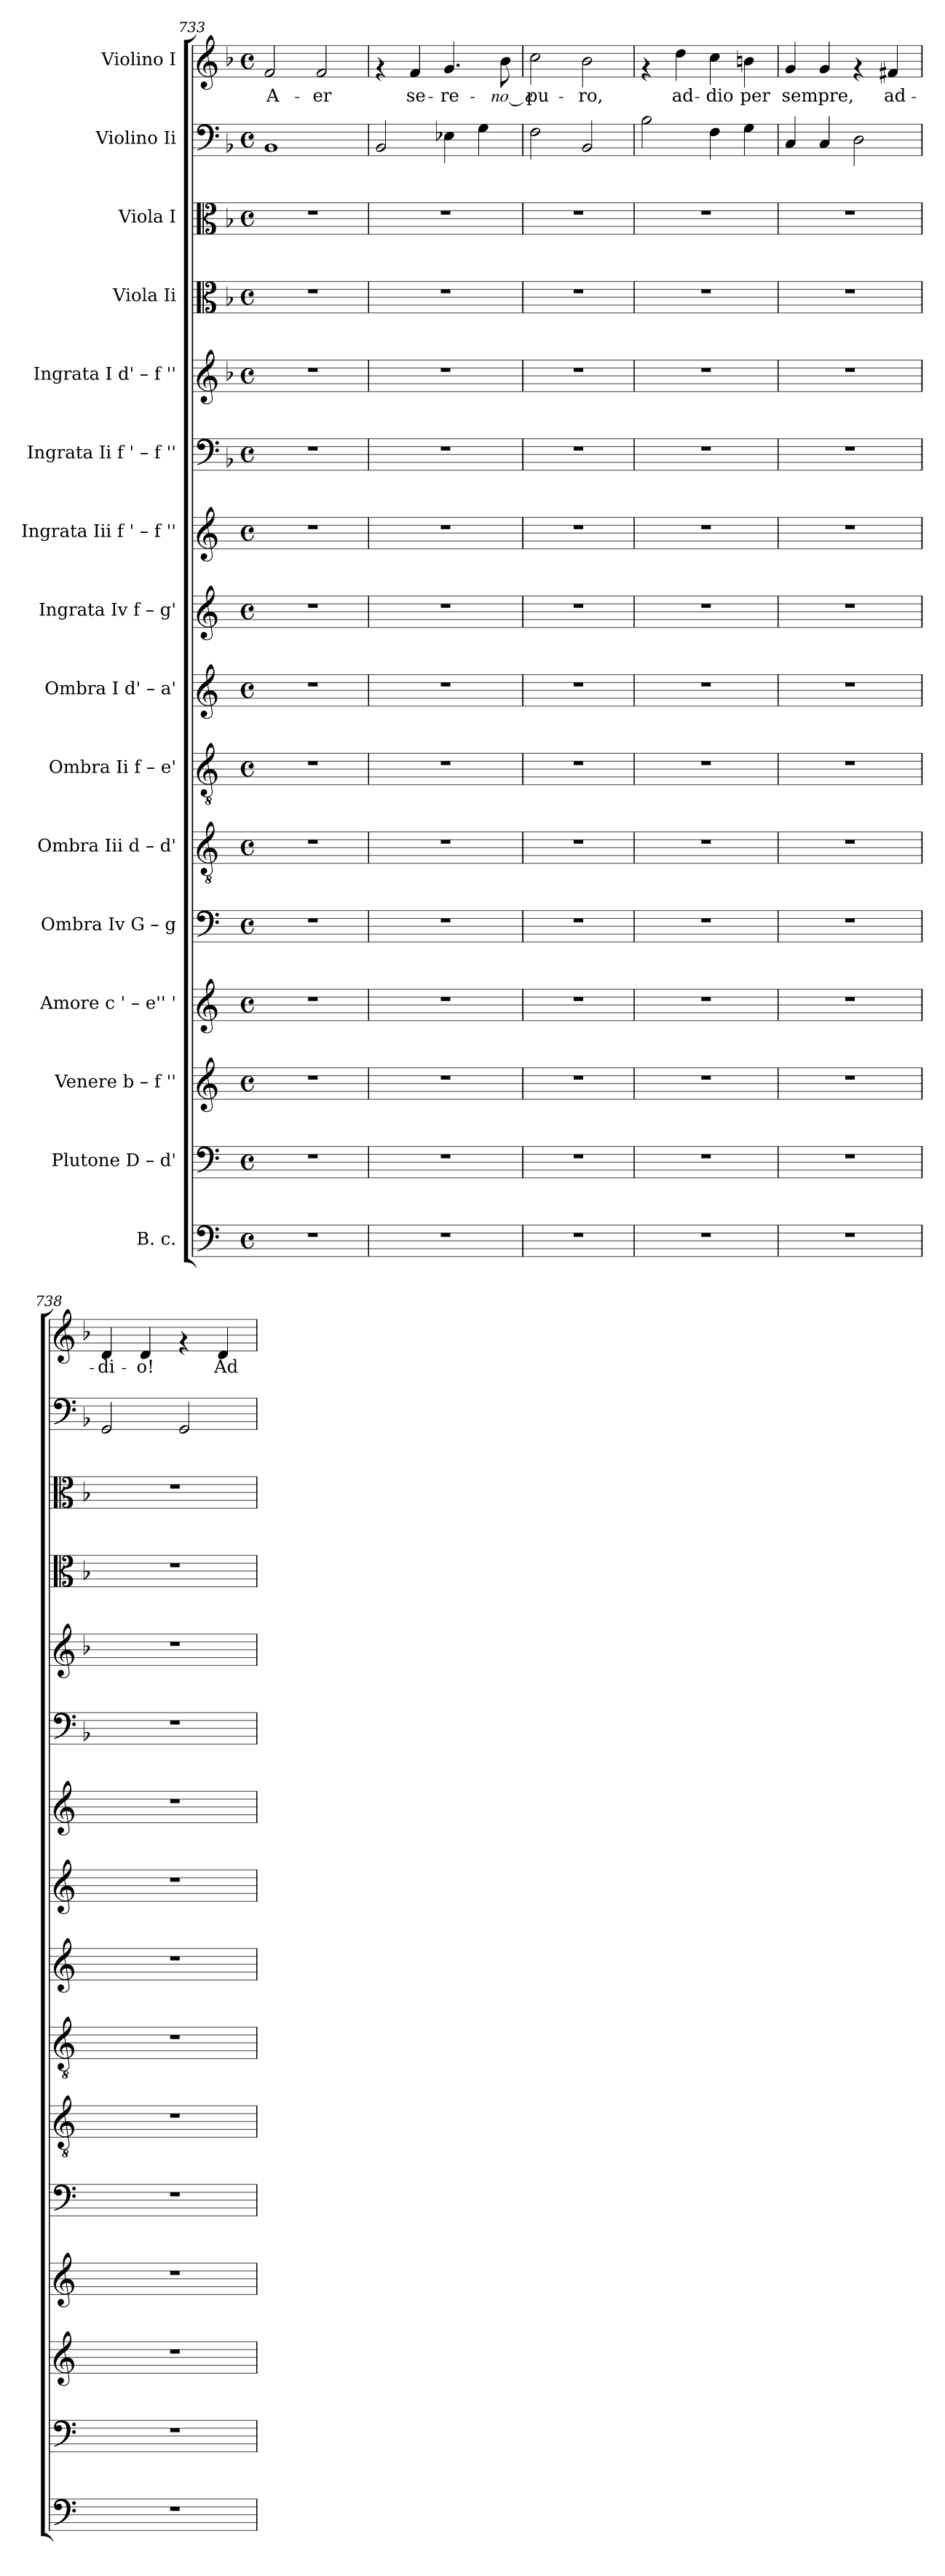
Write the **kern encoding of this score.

**kern	**kern	**kern	**kern	**kern	**kern	**kern	**kern	**kern	**kern	**kern	**kern	**kern	**kern	**kern	**kern	**text
*part16	*part15	*part14	*part13	*part12	*part11	*part10	*part9	*part8	*part7	*part6	*part5	*part4	*part3	*part2	*part1	*part1
*staff16	*staff15	*staff14	*staff13	*staff12	*staff11	*staff10	*staff9	*staff8	*staff7	*staff6	*staff5	*staff4	*staff3	*staff2	*staff1	*staff1
*I"B. c.	*I"Plutone  D – d'	*I"Venere  b – f ''	*I"Amore  c ' – e''  '	*I"Ombra Iv  G – g	*I"Ombra Iii  d – d'	*I"Ombra Ii  f – e'	*I"Ombra I  d' – a'	*I"Ingrata Iv  f – g'	*I"Ingrata Iii  f ' – f ''	*I"Ingrata Ii  f ' – f ''	*I"Ingrata I  d' – f ''	*I"Viola Ii	*I"Viola I	*I"Violino Ii	*I"Violino I	*
*clefF4	*clefF4	*clefG2	*clefG2	*clefF4	*clefGv2	*clefGv2	*clefG2	*clefG2	*clefG2	*clefF4	*clefG2	*clefC3	*clefC3	*clefF4	*clefG2	*
*k[]	*k[]	*k[]	*k[]	*k[]	*k[]	*k[]	*k[]	*k[]	*k[]	*k[b-]	*k[b-]	*k[b-]	*k[b-]	*k[b-]	*k[b-]	*
*C:	*C:	*C:	*C:	*C:	*C:	*C:	*C:	*C:	*C:	*F:	*F:	*F:	*F:	*F:	*F:	*
*M4/4	*M4/4	*M4/4	*M4/4	*M4/4	*M4/4	*M4/4	*M4/4	*M4/4	*M4/4	*M4/4	*M4/4	*M4/4	*M4/4	*M4/4	*M4/4	*
*met(c)	*met(c)	*met(c)	*met(c)	*met(c)	*met(c)	*met(c)	*met(c)	*met(c)	*met(c)	*met(c)	*met(c)	*met(c)	*met(c)	*met(c)	*met(c)	*
=733	=733	=733	=733	=733	=733	=733	=733	=733	=733	=733	=733	=733	=733	=733	=733	=733
!	!	!	!	!	!	!	!	!	!	!	!	!	!	!	!	!LO:LY:b:cj
1r	1r	1r	1r	1r	1r	1r	1r	1r	1r	1r	1r	1r	1r	1BB-	2f/	A-
!	!	!	!	!	!	!	!	!	!	!	!	!	!	!	!	!LO:LY:b:cj
.	.	.	.	.	.	.	.	.	.	.	.	.	.	.	2f/	-er
=734	=734	=734	=734	=734	=734	=734	=734	=734	=734	=734	=734	=734	=734	=734	=734	=734
1r	1r	1r	1r	1r	1r	1r	1r	1r	1r	1r	1r	1r	1r	2BB-/	4rf	.
!	!	!	!	!	!	!	!	!	!	!	!	!	!	!	!	!LO:LY:b:cj
.	.	.	.	.	.	.	.	.	.	.	.	.	.	.	4f/	se-
!	!	!	!	!	!	!	!	!	!	!	!	!	!	!	!	!LO:LY:b:cj
.	.	.	.	.	.	.	.	.	.	.	.	.	.	4E-X\	4.g/	-re-
.	.	.	.	.	.	.	.	.	.	.	.	.	.	4G\	.	.
!	!	!	!	!	!	!	!	!	!	!	!	!	!	!	!	!LO:LY:b:cj
.	.	.	.	.	.	.	.	.	.	.	.	.	.	.	8b-\	-no‿e
=735	=735	=735	=735	=735	=735	=735	=735	=735	=735	=735	=735	=735	=735	=735	=735	=735
!	!	!	!	!	!	!	!	!	!	!	!	!	!	!	!	!LO:LY:b:cj
1r	1r	1r	1r	1r	1r	1r	1r	1r	1r	1r	1r	1r	1r	2F\	2cc\	pu-
!	!	!	!	!	!	!	!	!	!	!	!	!	!	!	!	!LO:LY:b:cj
.	.	.	.	.	.	.	.	.	.	.	.	.	.	2BB-/	2b-\	-ro,
=736	=736	=736	=736	=736	=736	=736	=736	=736	=736	=736	=736	=736	=736	=736	=736	=736
1r	1r	1r	1r	1r	1r	1r	1r	1r	1r	1r	1r	1r	1r	2B-\	4rf	.
!	!	!	!	!	!	!	!	!	!	!	!	!	!	!	!	!LO:LY:b:cj
.	.	.	.	.	.	.	.	.	.	.	.	.	.	.	4dd\	ad-
!	!	!	!	!	!	!	!	!	!	!	!	!	!	!	!	!LO:LY:b:cj
.	.	.	.	.	.	.	.	.	.	.	.	.	.	4F\	4cc\	-dio
!	!	!	!	!	!	!	!	!	!	!	!	!	!	!	!	!LO:LY:b:cj
.	.	.	.	.	.	.	.	.	.	.	.	.	.	4G\	4bn\	per
=737	=737	=737	=737	=737	=737	=737	=737	=737	=737	=737	=737	=737	=737	=737	=737	=737
!	!	!	!	!	!	!	!	!	!	!	!	!	!	!	!	!LO:LY:b:cj
1r	1r	1r	1r	1r	1r	1r	1r	1r	1r	1r	1r	1r	1r	4C/	4g/	sempre,
!	!	!	!	!	!	!	!	!	!	!	!	!	!	!	!	!LO:LY:b:cj
.	.	.	.	.	.	.	.	.	.	.	.	.	.	4C/	4g/	.
.	.	.	.	.	.	.	.	.	.	.	.	.	.	2D\	4rf	.
!	!	!	!	!	!	!	!	!	!	!	!	!	!	!	!	!LO:LY:b:cj
.	.	.	.	.	.	.	.	.	.	.	.	.	.	.	4f#X/	ad-
=738	=738	=738	=738	=738	=738	=738	=738	=738	=738	=738	=738	=738	=738	=738	=738	=738
!	!	!	!	!	!	!	!	!	!	!	!	!	!	!	!	!LO:LY:b:cj
1r	1r	1r	1r	1r	1r	1r	1r	1r	1r	1r	1r	1r	1r	2GG/	4d/	-di-
!	!	!	!	!	!	!	!	!	!	!	!	!	!	!	!	!LO:LY:b:cj
.	.	.	.	.	.	.	.	.	.	.	.	.	.	.	4d/	-o!
.	.	.	.	.	.	.	.	.	.	.	.	.	.	2GG/	4rf	.
!	!	!	!	!	!	!	!	!	!	!	!	!	!	!	!	!LO:LY:b:cj
.	.	.	.	.	.	.	.	.	.	.	.	.	.	.	4d/	Ad-
=	=	=	=	=	=	=	=	=	=	=	=	=	=	=	=	=
*-	*-	*-	*-	*-	*-	*-	*-	*-	*-	*-	*-	*-	*-	*-	*-	*-
